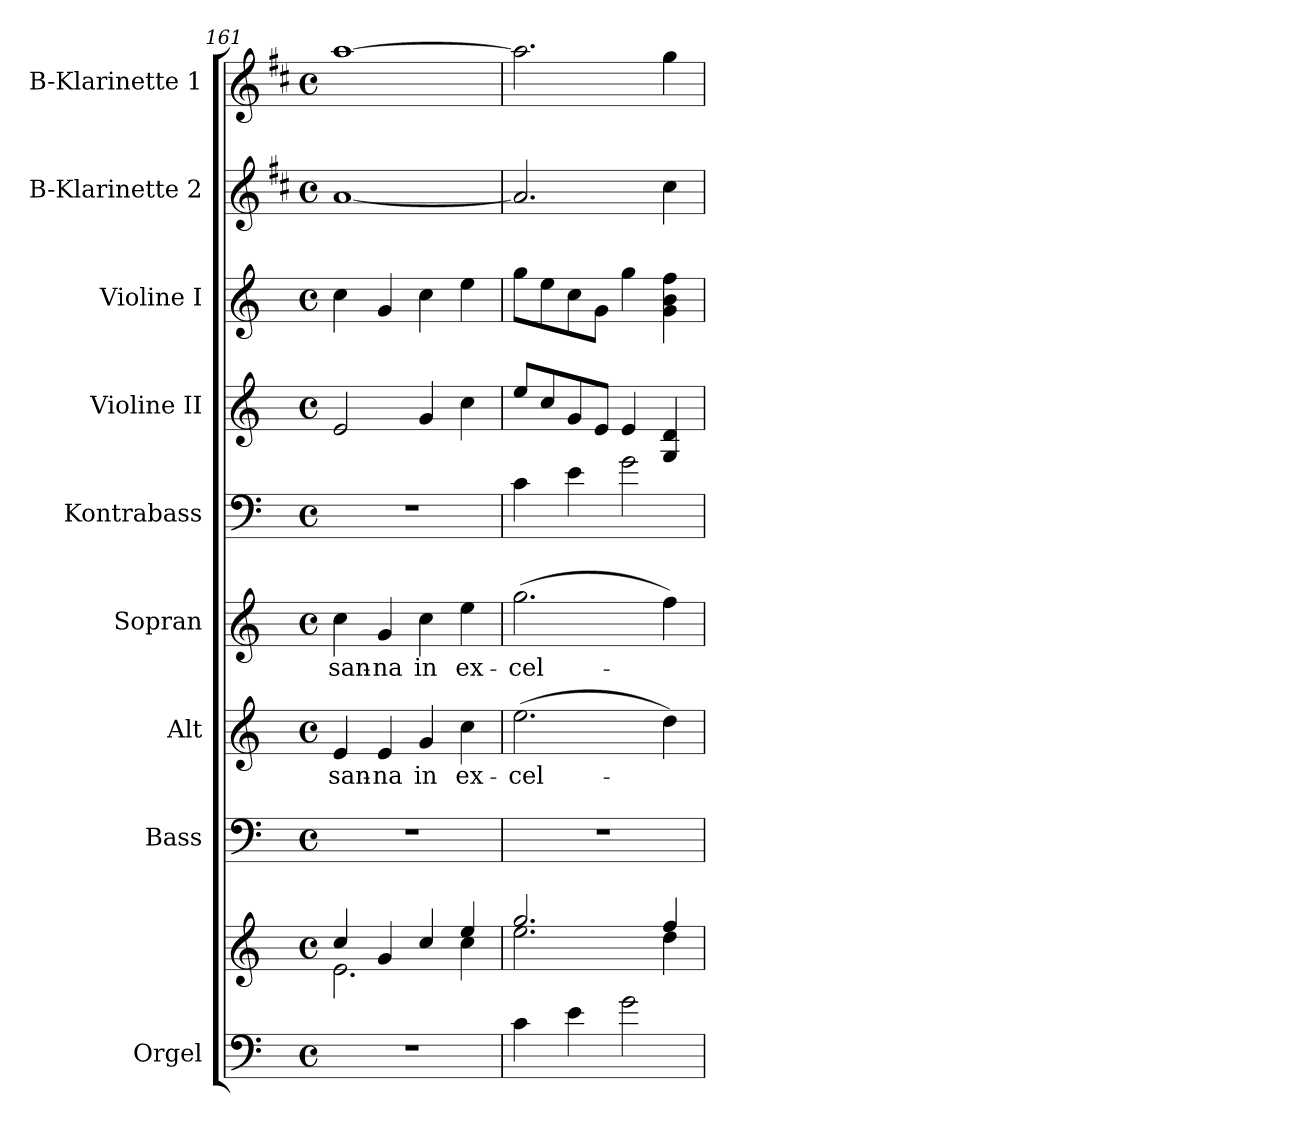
**kern	**kern	**kern	**kern	**text	**kern	**text	**kern	**kern	**kern	**kern	**kern
*part9	*part9	*part8	*part7	*part7	*part6	*part6	*part5	*part4	*part3	*part2	*part1
*staff10	*staff9	*staff8	*staff7	*staff7	*staff6	*staff6	*staff5	*staff4	*staff3	*staff2	*staff1
*I"Orgel	*	*I"Bass	*I"Alt	*	*I"Sopran	*	*I"Kontrabass	*I"Violine II	*I"Violine I	*I"B-Klarinette 2	*I"B-Klarinette 1
*I'Org.	*	*I'B.	*I'A.	*	*I'S.	*	*I'Kb.	*I'Vl. II	*I'Vl. I	*I'B Kl. 2	*I'B Kl. 1
*clefF4	*clefG2	*clefF4	*clefG2	*	*clefG2	*	*clefF4	*clefG2	*clefG2	*clefG2	*clefG2
*	*	*	*	*	*	*	*ITrd7c12	*	*	*ITrd1c2	*ITrd1c2
*k[]	*k[]	*k[]	*k[]	*	*k[]	*	*k[]	*k[]	*k[]	*k[]	*k[]
*C:	*C:	*C:	*C:	*	*C:	*	*C:	*C:	*C:	*C:	*C:
*M4/4	*M4/4	*M4/4	*M4/4	*	*M4/4	*	*M4/4	*M4/4	*M4/4	*M4/4	*M4/4
*met(c)	*met(c)	*met(c)	*met(c)	*	*met(c)	*	*met(c)	*met(c)	*met(c)	*met(c)	*met(c)
=161	=161	=161	=161	=161	=161	=161	=161	=161	=161	=161	=161
*	*^	*	*	*	*	*	*	*	*	*	*
!	!	!	!	!	!LO:LY:b	!	!LO:LY:b	!	!	!	!	!
1r	4cc/	2.e\	1r	4e/	-san-	4cc\	-san-	1r	2e/	4cc\	[1g	[1gg
!	!	!	!	!	!LO:LY:b	!	!LO:LY:b	!	!	!	!	!
.	4g/	.	.	4e/	-na	4g/	-na	.	.	4g/	.	.
!	!	!	!	!	!LO:LY:b	!	!LO:LY:b	!	!	!	!	!
.	4cc/	.	.	4g/	in	4cc\	in	.	4g/	4cc\	.	.
!	!	!	!	!	!LO:LY:b	!	!LO:LY:b	!	!	!	!	!
.	4ee/	4cc\	.	4cc\	ex-	4ee\	ex-	.	4cc\	4ee\	.	.
!!LO:PB:g=z
=162	=162	=162	=162	=162	=162	=162	=162	=162	=162	=162	=162	=162
!	!	!	!	!	!LO:LY:b	!	!LO:LY:b	!	!	!	!	!
4c\	2.gg/	2.ee\	1r	(>2.ee\	-cel-	(>2.gg\	-cel-	4C\	8ee/L	8gg\L	2.g/]	2.gg\]
.	.	.	.	.	.	.	.	.	8cc/	8ee\	.	.
4e\	.	.	.	.	.	.	.	4E\	8g/	8cc\	.	.
.	.	.	.	.	.	.	.	.	8e/J	8g\J	.	.
2g\	.	.	.	.	.	.	.	2G\	4e/	4gg\	.	.
.	4ff/	4dd\	.	4dd\)	.	4ff\)	.	.	4G/ 4d/	4g\ 4b\ 4ff\	4b\	4ff\
*	*v	*v	*	*	*	*	*	*	*	*	*	*
=	=	=	=	=	=	=	=	=	=	=	=
*-	*-	*-	*-	*-	*-	*-	*-	*-	*-	*-	*-
